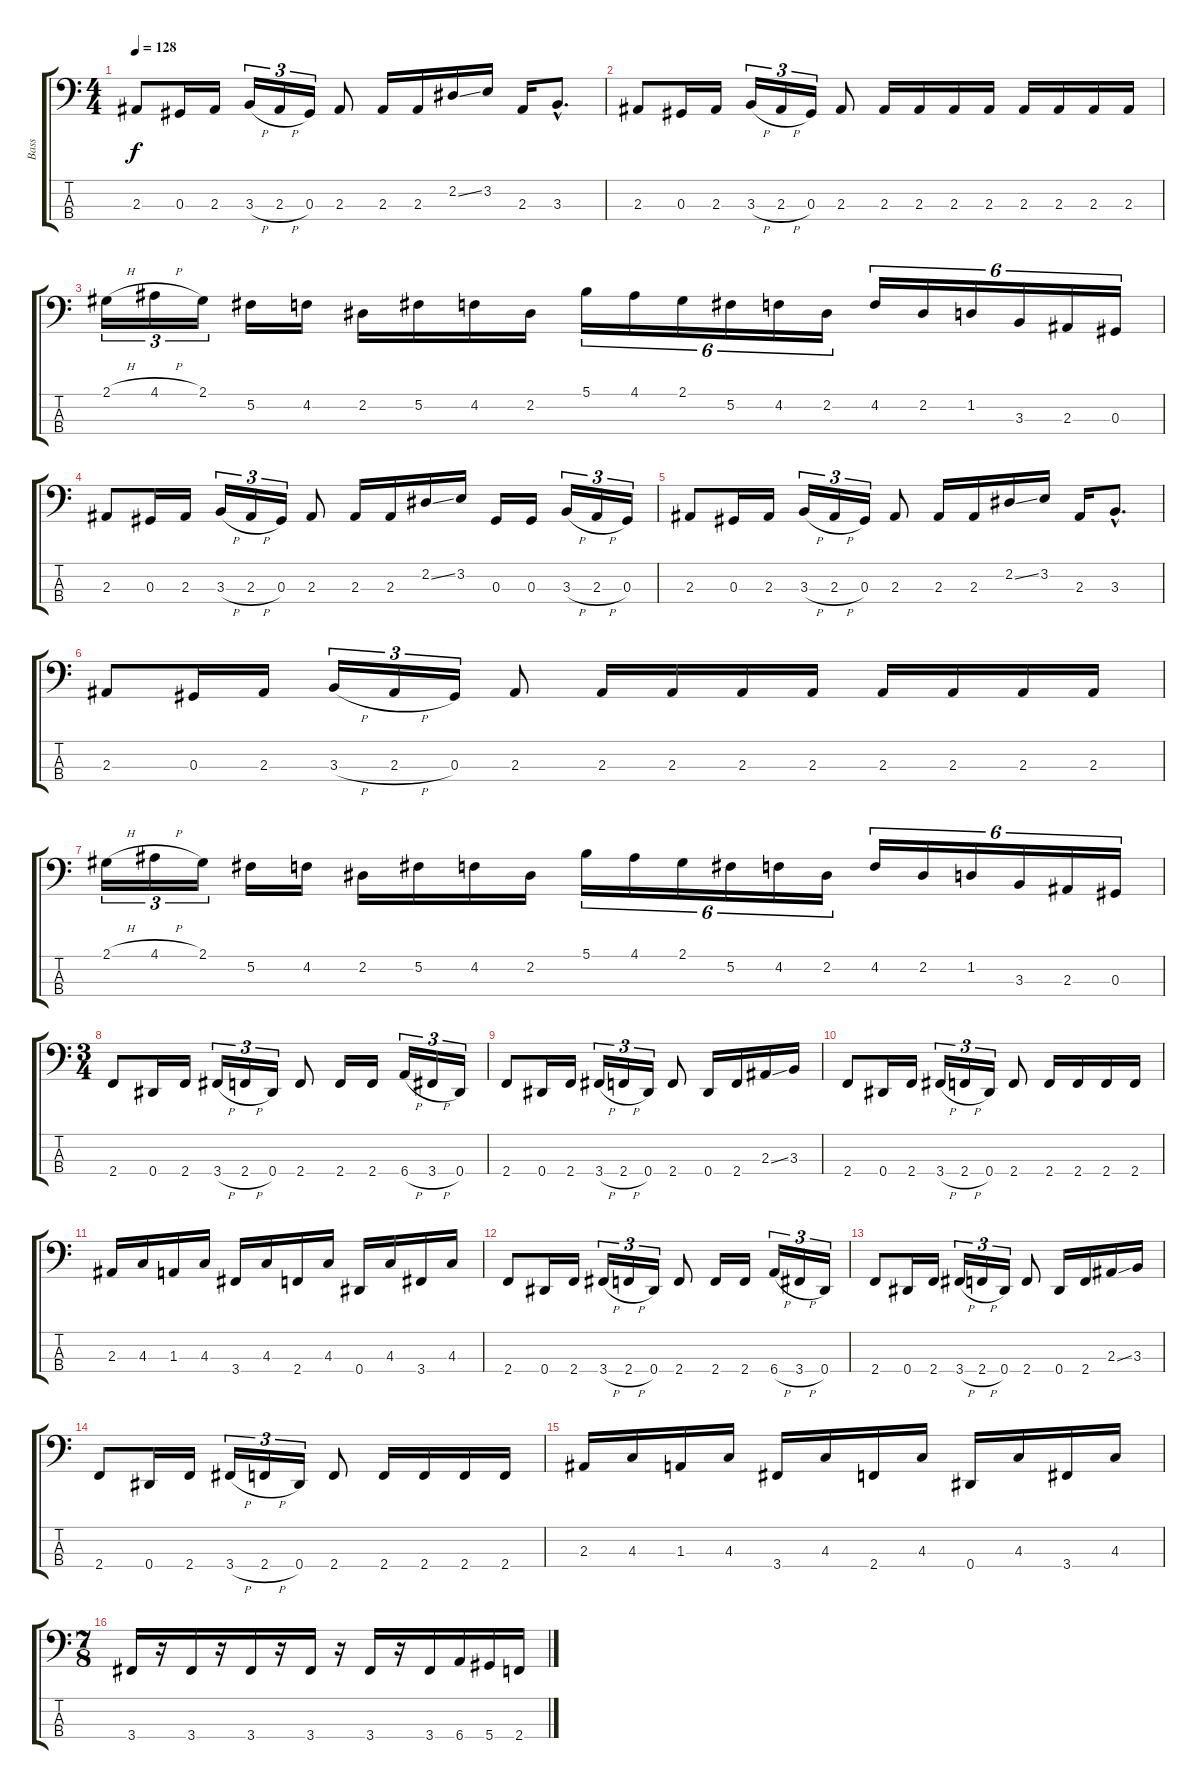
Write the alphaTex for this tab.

\track ("Bass" "Bass") {instrument electricbassfinger}
\staff {score tabs}
\tuning (Gb2 Db2 Ab1 Eb1) {hide}
\ts (4 4)
\tempo 128
\clef f4
\ks c
2.3.8{dy f} 0.3.16 2.3.16 3.3{h}.16{tu (3 2)} 2.3{h}.16{tu (3 2)} 0.3.16{tu (3 2)} 2.3.8 2.3.16 2.3.16 2.2{ss}.16 3.2.16 2.3.16 3.3{hac}.8{d} |
2.3.8 0.3.16 2.3.16 3.3{h}.16{tu (3 2)} 2.3{h}.16{tu (3 2)} 0.3.16{tu (3 2)} 2.3.8 2.3.16 2.3.16 2.3.16 2.3.16 2.3.16 2.3.16 2.3.16 2.3.16 |
2.1{h}.16{tu (3 2)} 4.1{h}.16{tu (3 2)} 2.1.16{tu (3 2)} 5.2.16 4.2.16 2.2.16 5.2.16 4.2.16 2.2.16 5.1.16{tu (6 4)} 4.1.16{tu (6 4)} 2.1.16{tu (6 4)} 5.2.16{tu (6 4)} 4.2.16{tu (6 4)} 2.2.16{tu (6 4)} 4.2.16{tu (6 4)} 2.2.16{tu (6 4)} 1.2.16{tu (6 4)} 3.3.16{tu (6 4)} 2.3.16{tu (6 4)} 0.3.16{tu (6 4)} |
2.3.8 0.3.16 2.3.16 3.3{h}.16{tu (3 2)} 2.3{h}.16{tu (3 2)} 0.3.16{tu (3 2)} 2.3.8 2.3.16 2.3.16 2.2{ss}.16 3.2.16 0.3.16 0.3.16 3.3{h}.16{tu (3 2)} 2.3{h}.16{tu (3 2)} 0.3.16{tu (3 2)} |
2.3.8 0.3.16 2.3.16 3.3{h}.16{tu (3 2)} 2.3{h}.16{tu (3 2)} 0.3.16{tu (3 2)} 2.3.8 2.3.16 2.3.16 2.2{ss}.16 3.2.16 2.3.16 3.3{hac}.8{d} |
2.3.8 0.3.16 2.3.16 3.3{h}.16{tu (3 2)} 2.3{h}.16{tu (3 2)} 0.3.16{tu (3 2)} 2.3.8 2.3.16 2.3.16 2.3.16 2.3.16 2.3.16 2.3.16 2.3.16 2.3.16 |
2.1{h}.16{tu (3 2)} 4.1{h}.16{tu (3 2)} 2.1.16{tu (3 2)} 5.2.16 4.2.16 2.2.16 5.2.16 4.2.16 2.2.16 5.1.16{tu (6 4)} 4.1.16{tu (6 4)} 2.1.16{tu (6 4)} 5.2.16{tu (6 4)} 4.2.16{tu (6 4)} 2.2.16{tu (6 4)} 4.2.16{tu (6 4)} 2.2.16{tu (6 4)} 1.2.16{tu (6 4)} 3.3.16{tu (6 4)} 2.3.16{tu (6 4)} 0.3.16{tu (6 4)} |
\ts (3 4)
2.4.8 0.4.16 2.4.16 3.4{h}.16{tu (3 2)} 2.4{h}.16{tu (3 2)} 0.4.16{tu (3 2)} 2.4.8 2.4.16 2.4.16 6.4{h}.16{tu (3 2)} 3.4{h}.16{tu (3 2)} 0.4.16{tu (3 2)} |
2.4.8 0.4.16 2.4.16 3.4{h}.16{tu (3 2)} 2.4{h}.16{tu (3 2)} 0.4.16{tu (3 2)} 2.4.8 0.4.16 2.4.16 2.3{ss}.16 3.3.16 |
2.4.8 0.4.16 2.4.16 3.4{h}.16{tu (3 2)} 2.4{h}.16{tu (3 2)} 0.4.16{tu (3 2)} 2.4.8 2.4.16 2.4.16 2.4.16 2.4.16 |
2.3.16 4.3.16 1.3.16 4.3.16 3.4.16 4.3.16 2.4.16 4.3.16 0.4.16 4.3.16 3.4.16 4.3.16 |
2.4.8 0.4.16 2.4.16 3.4{h}.16{tu (3 2)} 2.4{h}.16{tu (3 2)} 0.4.16{tu (3 2)} 2.4.8 2.4.16 2.4.16 6.4{h}.16{tu (3 2)} 3.4{h}.16{tu (3 2)} 0.4.16{tu (3 2)} |
2.4.8 0.4.16 2.4.16 3.4{h}.16{tu (3 2)} 2.4{h}.16{tu (3 2)} 0.4.16{tu (3 2)} 2.4.8 0.4.16 2.4.16 2.3{ss}.16 3.3.16 |
2.4.8 0.4.16 2.4.16 3.4{h}.16{tu (3 2)} 2.4{h}.16{tu (3 2)} 0.4.16{tu (3 2)} 2.4.8 2.4.16 2.4.16 2.4.16 2.4.16 |
2.3.16 4.3.16 1.3.16 4.3.16 3.4.16 4.3.16 2.4.16 4.3.16 0.4.16 4.3.16 3.4.16 4.3.16 |
\ts (7 8)
3.4.16 r.16 3.4.16 r.16 3.4.16 r.16 3.4.16 r.16 3.4.16 r.16 3.4.16 6.4.16 5.4.16 2.4.16
